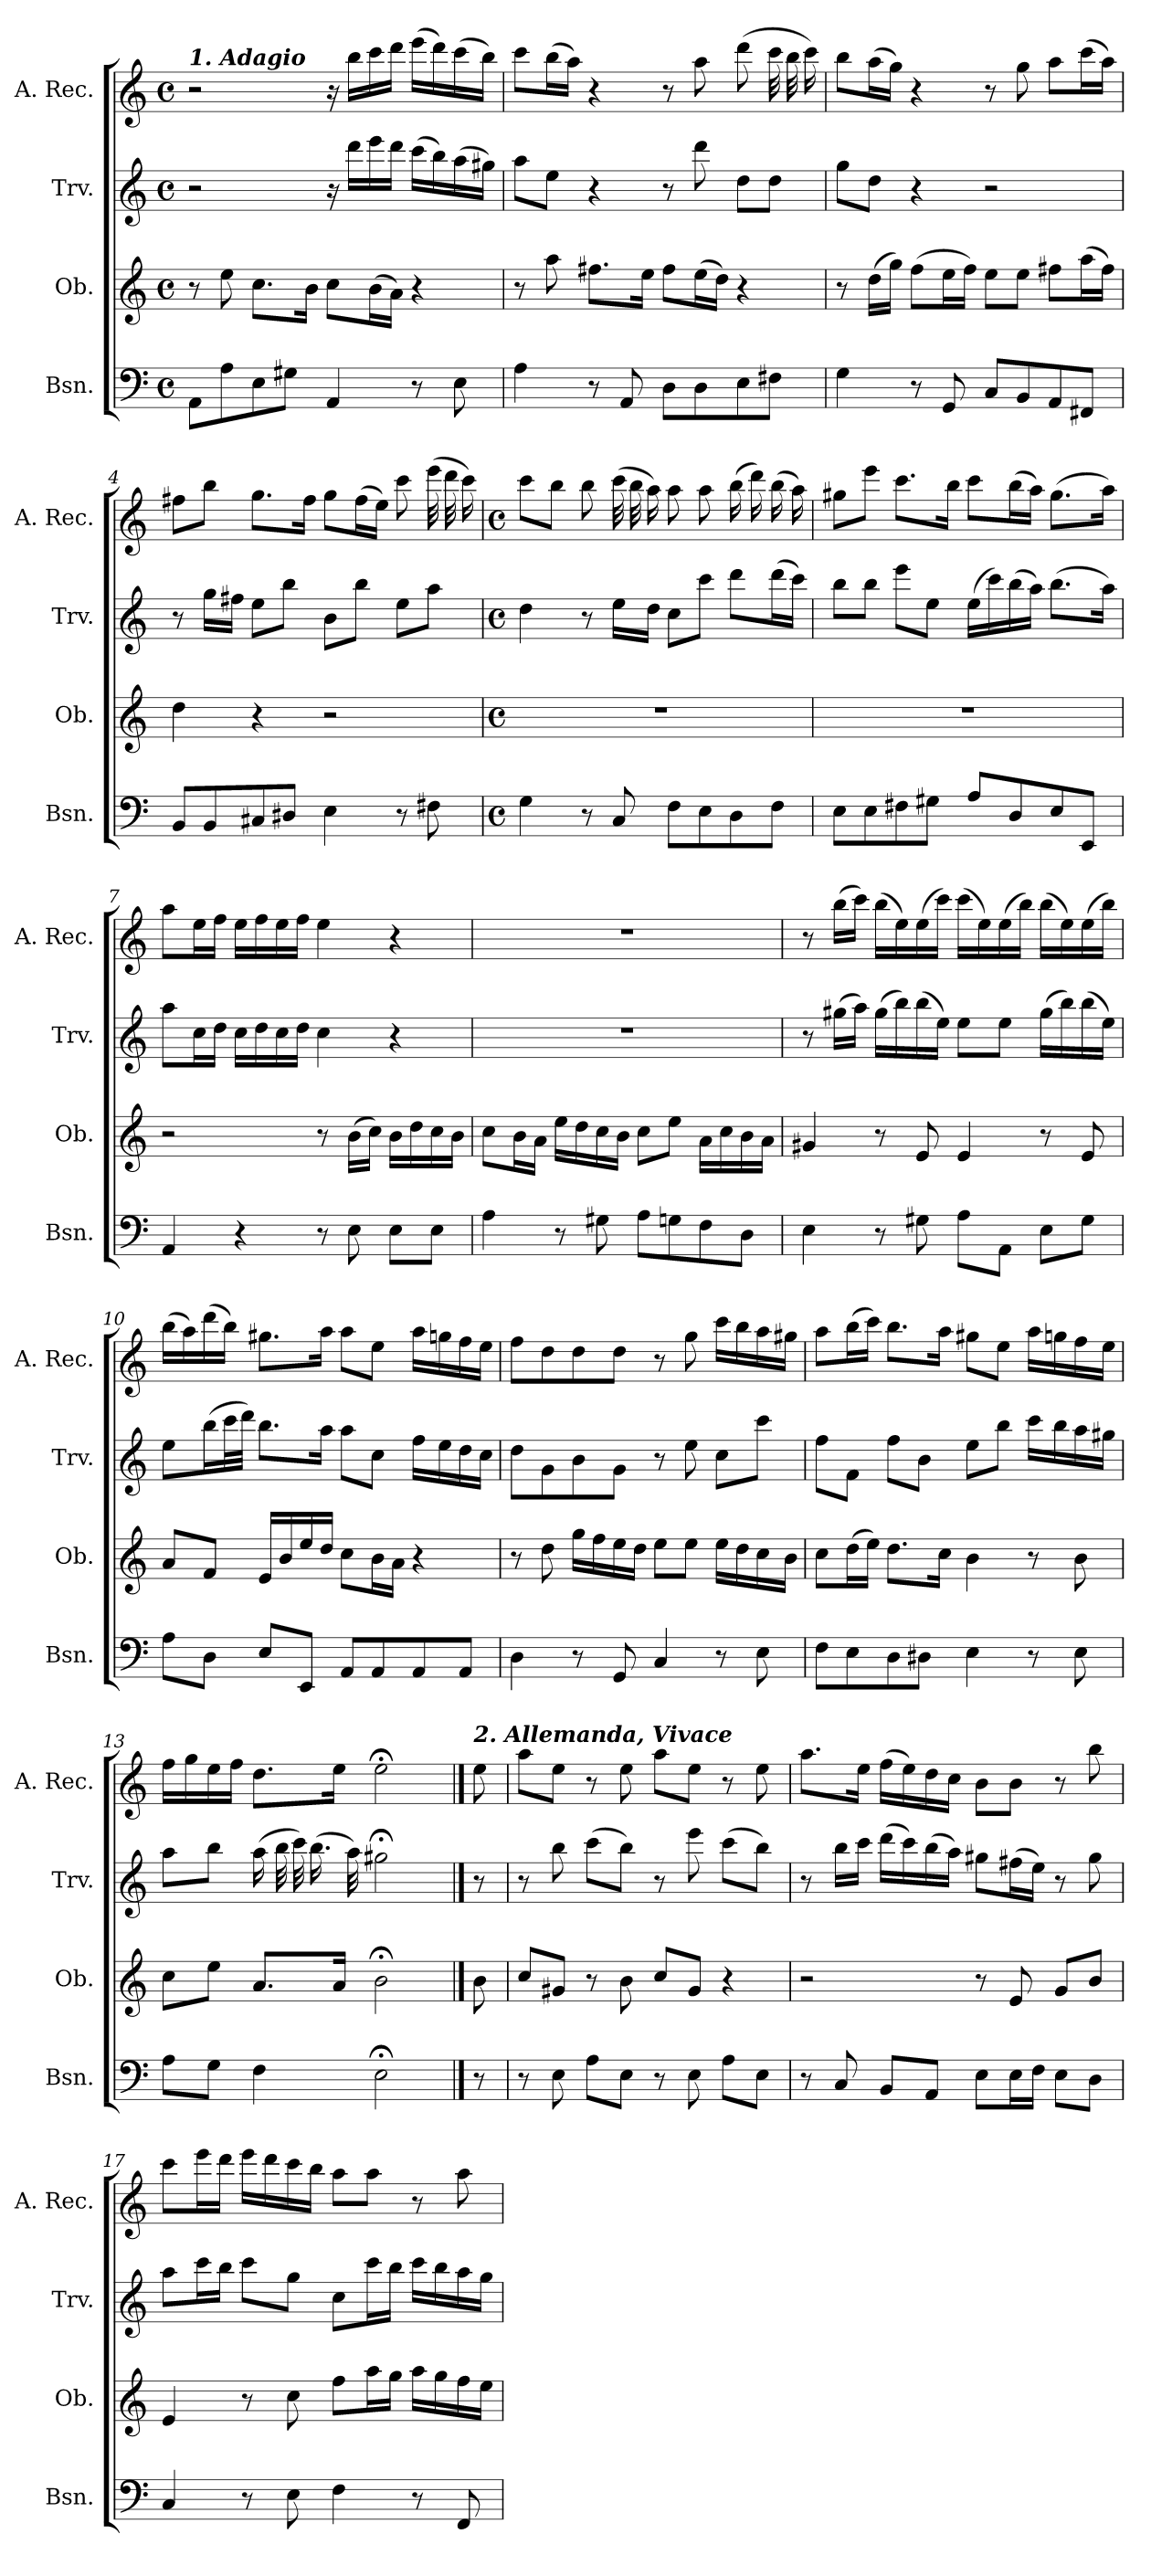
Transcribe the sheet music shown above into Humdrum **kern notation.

**kern	**kern	**kern	**kern
*part4	*part3	*part2	*part1
*staff4	*staff3	*staff2	*staff1
*I"Bsn.	*I"Ob.	*I"Trv.	*I"A. Rec.
*I'Bsn.	*I'Ob.	*I'Trv.	*I'A. Rec.
*clefF4	*clefG2	*clefG2	*clefG2
*k[]	*k[]	*k[]	*k[]
*C:	*C:	*C:	*C:
*M4/4	*M4/4	*M4/4	*M4/4
*met(c)	*met(c)	*met(c)	*met(c)
=1	=1	=1	=1
!	!	!	!LO:TX:a:Bi:t=1. Adagio
8AA\L	8r	2r	2r
8A\	8ee\	.	.
8E\	8.cc\L	.	.
8G#X\J	.	.	.
.	16b\J	.	.
4AA/	8cc\L	16r	16r
.	.	16ddd\LL	16bb\LL
.	(>16b\L	16eee\	16ccc\
.	16a\JJ)	16ddd\JJ	16ddd\JJ
8r	4r	(>16ccc\LL	(>16eee\LL
.	.	16bb\)	16ddd\)
8E\	.	(>16aa\	(>16ccc\
.	.	16gg#X\JJ)	16bb\JJ)
=2	=2	=2	=2
4A\	8r	8aa\L	8ccc\L
.	8aa\	8ee\J	(>16bb\L
.	.	.	16aa\JJ)
8r	8.ff#X\L	4r	4r
8AA/	.	.	.
.	16ee\J	.	.
8D\L	8ff#\L	8r	8r
8D\	(>16ee\L	8ddd\	8aa\
.	16dd\JJ)	.	.
8E\	4r	8dd\L	(>8ddd\L
8F#X\J	.	8dd\J	32ccc\LL
.	.	.	32bb\
.	.	.	16ccc\JJ)
=3	=3	=3	=3
4G\	8r	8gg\L	8bb\L
.	(>16dd\LL	8dd\J	(>16aa\L
.	16gg\JJ)	.	16gg\JJ)
8r	(>8ff\L	4r	4r
8GG/	16ee\L	.	.
.	16ff\JJ)	.	.
8C/L	8ee\L	2r	8r
8BB/	8ee\J	.	8gg\
8AA/	8ff#X\L	.	8aa\L
8FF#X/J	(>16aa\L	.	(>16ccc\L
.	16ff#\JJ)	.	16aa\JJ)
=4	=4	=4	=4
8BB/L	4dd\	8r	8ff#X\L
8BB/	.	16gg\LL	8bb\J
.	.	16ff#X\JJ	.
8C#X/	4r	8ee\L	8.gg\L
8D#X/J	.	8bb\J	.
.	.	.	16ff#\J
4E\	2r	8b\L	8gg\L
.	.	8bb\J	(>16ff#\L
.	.	.	16ee\JJ)
8r	.	8ee\L	8ccc\L
8F#X\	.	8aa\J	(>32eee\LL
.	.	.	32ddd\
.	.	.	16ccc\JJ)
!!LO:LB:g=z
=5	=5	=5	=5
*M4/4	*M4/4	*M4/4	*M4/4
*met(c)	*met(c)	*met(c)	*met(c)
4G\	1r	4dd\	8ccc\L
.	.	.	8bb\J
8r	.	8r	8bb\L
8C/	.	16ee\LL	(>32ccc\LL
.	.	.	32bb\
.	.	16dd\JJ	16aa\JJ)
8F\L	.	8cc\L	8aa\L
8E\	.	8ccc\J	8aa\J
8D\	.	8ddd\L	(>16bb\LL
.	.	.	16ddd\)
8F\J	.	(>16ddd\L	(>16bb\
.	.	16ccc\JJ)	16aa\JJ)
=6	=6	=6	=6
8E\L	1r	8bb\L	8gg#X\L
8E\	.	8bb\J	8eee\J
8F#X\	.	8eee\L	8.ccc\L
8G#X\J	.	8ee\J	.
.	.	.	16bb\J
8A/L	.	(16ee\LL	8ccc\L
.	.	16ccc\)	.
8D/	.	(>16bb\	(>16bb\L
.	.	16aa\JJ)	16aa\JJ)
8E/	.	(>8.bb\L	(>8.gg#\L
8EE/J	.	.	.
.	.	16aa\J)	16aa\J)
=7	=7	=7	=7
4AA/	2r	8aa\L	8aa\L
.	.	16cc\L	16ee\L
.	.	16dd\JJ	16ff\JJ
4r	.	16cc\LL	16ee\LL
.	.	16dd\	16ff\
.	.	16cc\	16ee\
.	.	16dd\JJ	16ff\JJ
8r	8r	4cc\	4ee\
8E\	(>16b\LL	.	.
.	16cc\JJ)	.	.
8E\L	16b\LL	4r	4r
.	16dd\	.	.
8E\J	16cc\	.	.
.	16b\JJ	.	.
=8	=8	=8	=8
4A\	8cc\L	1r	1r
.	16b\L	.	.
.	16a\JJ	.	.
8r	16ee\LL	.	.
.	16dd\	.	.
8G#X\	16cc\	.	.
.	16b\JJ	.	.
8A\L	8cc\L	.	.
8Gn\	8ee\J	.	.
8F\	16a\LL	.	.
.	16cc\	.	.
8D\J	16b\	.	.
.	16a\JJ	.	.
=9	=9	=9	=9
4E\	4g#X/	8r	8r
.	.	(>16gg#X\LL	(>16bb\LL
.	.	16aa\JJ)	16ccc\JJ)
8r	8r	(>16gg#\LL	(16bb\LL
.	.	16bb\)	16ee\)
8G#X\	8e/	(16bb\	(16ee\
.	.	16ee\JJ)	16ccc\JJ)
8A\L	4e/	8ee\L	(16ccc\LL
.	.	.	16ee\)
8AA\J	.	8ee\J	(16ee\
.	.	.	16bb\JJ)
8E\L	8r	(>16gg#\LL	(16bb\LL
.	.	16bb\)	16ee\)
8G#\J	8e/	(16bb\	(16ee\
.	.	16ee\JJ)	16bb\JJ)
!!LO:LB:g=z
=10	=10	=10	=10
8A\L	8a/L	8ee\L	(>16bb\LL
.	.	.	16aa\)
8D\J	8f/J	(>16bb\L	(>16ddd\
.	.	32ccc\L	16bb\JJ)
.	.	32ddd\JJJ)	.
8E/L	16e/LL	8.bb\L	8.gg#X\L
.	16b/	.	.
8EE/J	16ee/	.	.
.	16dd/JJ	16aa\J	16aa\J
8AA/L	8cc\L	8aa\L	8aa\L
8AA/	16b\L	8cc\J	8ee\J
.	16a\JJ	.	.
8AA/	4r	16ff\LL	16aa\LL
.	.	16ee\	16ggn\
8AA/J	.	16dd\	16ff\
.	.	16cc\JJ	16ee\JJ
=11	=11	=11	=11
4D\	8r	8dd\L	8ff\L
.	8dd\	8g\	8dd\
8r	16gg\LL	8b\	8dd\
.	16ff\	.	.
8GG/	16ee\	8g\J	8dd\J
.	16dd\JJ	.	.
4C/	8ee\L	8r	8r
.	8ee\J	8ee\	8gg\
8r	16ee\LL	8cc\L	16ccc\LL
.	16dd\	.	16bb\
8E\	16cc\	8ccc\J	16aa\
.	16b\JJ	.	16gg#X\JJ
=12	=12	=12	=12
8F\L	8cc\L	8ff\L	8aa\L
8E\	(>16dd\L	8f\J	(>16bb\L
.	16ee\JJ)	.	16ccc\JJ)
8D\	8.dd\L	8ff\L	8.bb\L
8D#X\J	.	8b\J	.
.	16cc\J	.	16aa\J
4E\	4b\	8ee\L	8gg#X\L
.	.	8bb\J	8ee\J
8r	8r	16ccc\LL	16aa\LL
.	.	16bb\	16ggn\
8E\	8b\	16aa\	16ff\
.	.	16gg#X\JJ	16ee\JJ
=13	=13	=13	=13
8A\L	8cc\L	8aa\L	16ff\LL
.	.	.	16gg\
8G\J	8ee\J	8bb\J	16ee\
.	.	.	16ff\JJ
4F\	8.a/L	(>16aa\LL	8.dd\L
.	.	32bb\L	.
.	.	32ccc\)	.
.	.	(>16.bb\	.
.	16a/J	.	16ee\J
.	.	32aa\JJ)	.
2E;<\	2b;<\	2gg#X;<\	2ee;<\
!!LO:LB:g=z
==14	==14	==14	==14
!	!	!	!LO:TX:a:Bi:t=2. Allemanda, Vivace
8r	8b\	8r	8ee\
=15	=15	=15	=15
8r	8cc/L	8r	8aa\L
8E\	8g#X/J	8bb\	8ee\J
8A\L	8r	(>8ccc\L	8r
8E\J	8b\	8bb\J)	8ee\
8r	8cc/L	8r	8aa\L
8E\	8g#/J	8eee\	8ee\J
8A\L	4r	(>8ccc\L	8r
8E\J	.	8bb\J)	8ee\
=16	=16	=16	=16
8r	2r	8r	8.aa\L
8C/	.	16bb\LL	.
.	.	16ccc\JJ	16ee\J
8BB/L	.	(>16ddd\LL	(>16ff\LL
.	.	16ccc\)	16ee\)
8AA/J	.	(>16bb\	16dd\
.	.	16aa\JJ)	16cc\JJ
8E\L	8r	8gg#X\L	8b\L
16E\L	8e/	(>16ff#X\L	8b\J
16F\JJ	.	16ee\JJ)	.
8E\L	8g/L	8r	8r
8D\J	8b/J	8gg#\	8bb\
=17	=17	=17	=17
4C/	4e/	8aa\L	8ccc\L
.	.	16ccc\L	16eee\L
.	.	16bb\JJ	16ddd\JJ
8r	8r	8ccc\L	16eee\LL
.	.	.	16ddd\
8E\	8cc\	8gg\J	16ccc\
.	.	.	16bb\JJ
4F\	8ff\L	8cc\L	8aa\L
.	16aa\L	16ccc\L	8aa\J
.	16gg\JJ	16bb\JJ	.
8r	16aa\LL	16ccc\LL	8r
.	16gg\	16bb\	.
8FF/	16ff\	16aa\	8aa\
.	16ee\JJ	16gg\JJ	.
=	=	=	=
*-	*-	*-	*-
